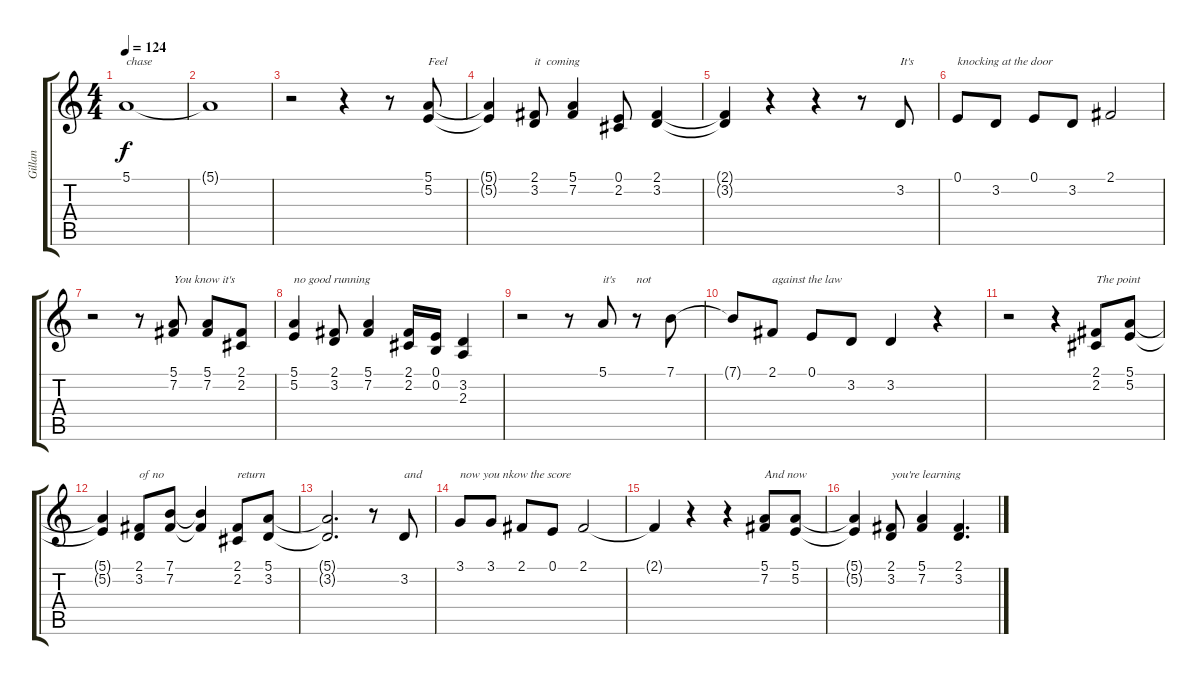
\track ("Gillan" "Gillan") {instrument violin}
\staff {score tabs}
\tuning (E4 B3 G3 D3 A2 E2) {hide}
\ts (4 4)
\tempo 124
\clef g2
\ks c
5.1.1{txt "chase" dy f} |
5.1{t}.1 |
r.2 r.4 r.8 (5.1 5.2).8{txt "Feel"} |
(5.1{t} 5.2{t}).4 (2.1 3.2).8{txt "it  coming"} (5.1 7.2).4 (0.1 2.2).8 (2.1 3.2).4 |
(2.1{t} 3.2{t}).4 r.4 r.4 r.8 3.2.8{txt "It's"} |
0.1.8{txt "knocking at the door"} 3.2.8 0.1.8 3.2.8 2.1.2 |
r.2 r.8 (5.1 7.2).8{txt "You know it's"} (5.1 7.2).8 (2.1 2.2).8 |
(5.1 5.2).4{txt "no good running"} (2.1 3.2).8 (5.1 7.2).4 (2.1 2.2).16 (0.1 0.2).16 (3.2 2.3).4 |
r.2 r.8 5.1.8{txt "it's       not"} r.8 7.1.8 |
7.1{t}.8 2.1.8{txt "against the law"} 0.1.8 3.2.8 3.2.4 r.4 |
r.2 r.4 (2.1 2.2).8{txt "The point"} (5.1 5.2).8 |
(5.1{t} 5.2{t}).4 (2.1 3.2).8{txt "of no"} (7.1 7.2).8 (7.1{t} 7.2{t}).4 (2.1 2.2).8{txt "return"} (5.1 3.2).8 |
(5.1{t} 3.2{t}).2{d} r.8 3.2.8{txt "and"} |
3.1.8{txt "now you nkow the score"} 3.1.8 2.1.8 0.1.8 2.1.2 |
2.1{t}.4 r.4 r.4 (5.1 7.2).8{txt "And now"} (5.1 5.2).8 |
(5.1{t} 5.2{t}).4 (2.1 3.2).8{txt "you're learning"} (5.1 7.2).4 (2.1 3.2).4{d}
